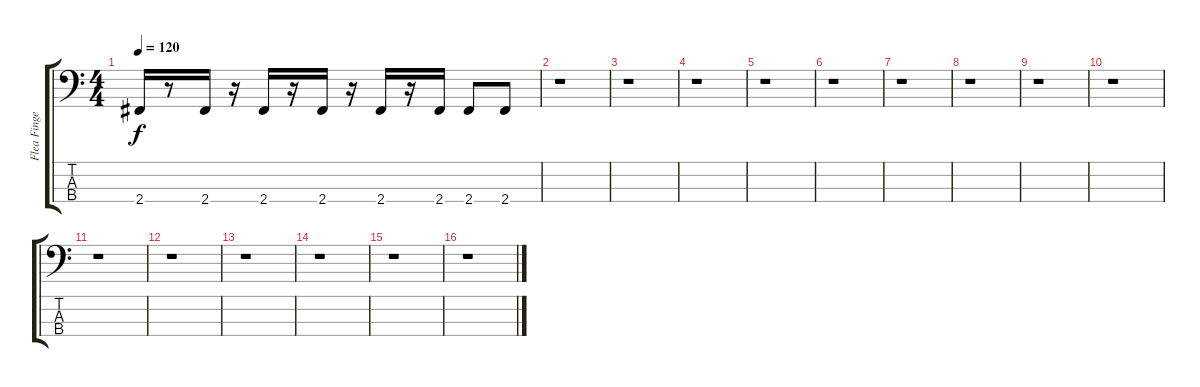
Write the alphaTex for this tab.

\track ("Flea Finger" "Flea Finge") {instrument electricbassfinger}
\staff {score tabs}
\tuning (G2 D2 A1 E1) {hide}
\ts (4 4)
\tempo 120
\clef f4
\ks c
2.4.16{dy f} r.8 2.4.16 r.16 2.4.16 r.16 2.4.16 r.16 2.4.16 r.16 2.4.16 2.4.8 2.4.8 |
r.1 |
r.1 |
r.1 |
r.1 |
r.1 |
r.1 |
r.1 |
r.1 |
r.1 |
r.1 |
r.1 |
r.1 |
r.1 |
r.1 |
r.1
